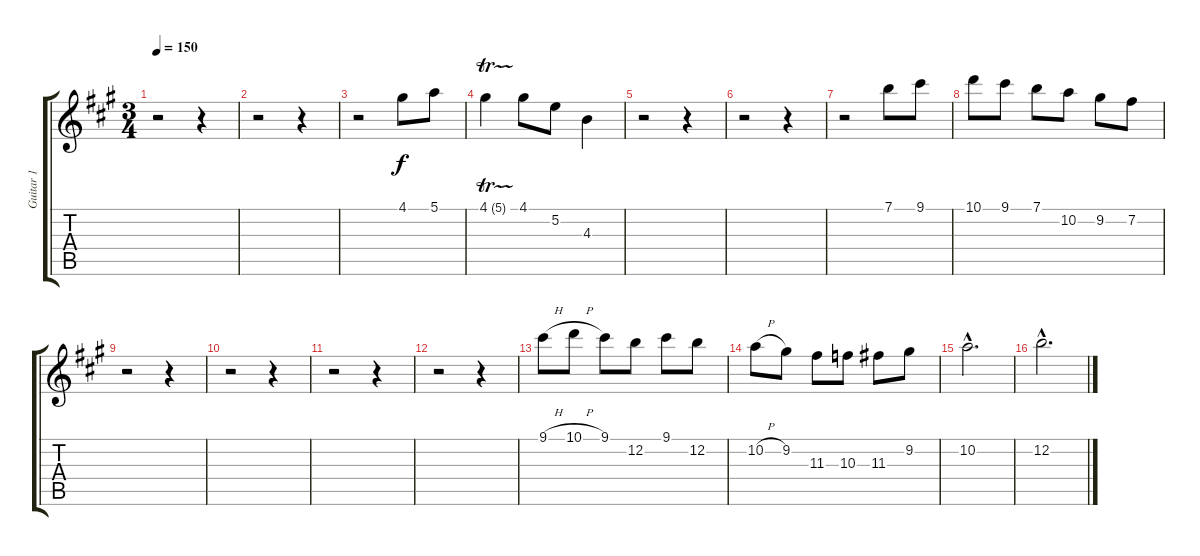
\track ("Guitar 1" "Guitar 1") {instrument acousticguitarsteel}
\staff {score tabs}
\tuning (E4 B3 G3 D3 A2 E2) {hide}
\ts (3 4)
\tempo 150
\clef g2
\ks f#minor
r.2{dy f} r.4 |
r.2 r.4 |
r.2 4.1.8 5.1.8 |
4.1{tr (5 32)}.4 4.1.8 5.2.8 4.3.4 |
r.2 r.4 |
r.2 r.4 |
r.2 7.1.8 9.1.8 |
10.1.8 9.1.8 7.1.8 10.2.8 9.2.8 7.2.8 |
r.2 r.4 |
r.2 r.4 |
r.2 r.4 |
r.2 r.4 |
9.1{h}.8 10.1{h}.8 9.1.8 12.2.8 9.1.8 12.2.8 |
10.2{h}.8 9.2.8 11.3.8 10.3.8 11.3.8 9.2.8 |
10.2{hac}.2{d} |
12.2{hac}.2{d}
